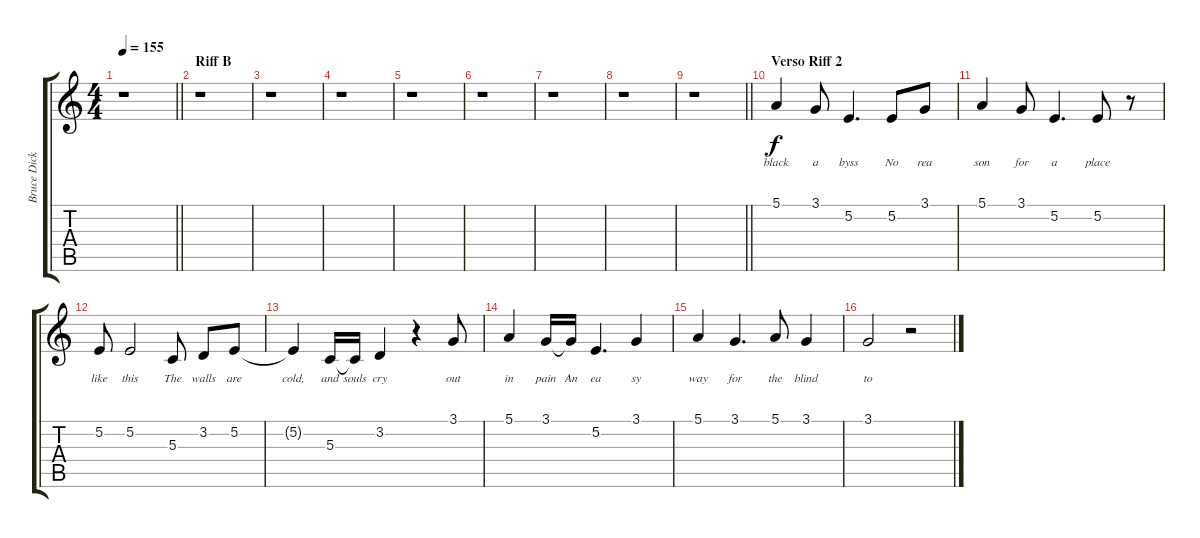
\track ("Bruce Dickinson" "Bruce Dick") {instrument lead2sawtooth}
\staff {score tabs}
\tuning (E4 B3 G3 D3 A2 E2) {hide}
\ts (4 4)
\tempo 155
\clef g2
\barLineRight lightlight
\ks c
r.1{dy f} |
\section ("" "Riff B")
r.1 |
r.1 |
r.1 |
r.1 |
r.1 |
r.1 |
r.1 |
\barLineRight lightlight
r.1 |
\section ("" "Verso Riff 2")
5.1.4{lyrics (0 "black") lyrics (1 "") lyrics (2 "") lyrics (3 "") lyrics (4 "")} 3.1.8{lyrics (0 "a") lyrics (1 "") lyrics (2 "") lyrics (3 "") lyrics (4 "")} 5.2.4{d lyrics (0 "byss") lyrics (1 "") lyrics (2 "") lyrics (3 "") lyrics (4 "")} 5.2.8{lyrics (0 "No") lyrics (1 "") lyrics (2 "") lyrics (3 "") lyrics (4 "")} 3.1.8{lyrics (0 "rea") lyrics (1 "") lyrics (2 "") lyrics (3 "") lyrics (4 "")} |
5.1.4{lyrics (0 "son") lyrics (1 "") lyrics (2 "") lyrics (3 "") lyrics (4 "")} 3.1.8{lyrics (0 "for") lyrics (1 "") lyrics (2 "") lyrics (3 "") lyrics (4 "")} 5.2.4{d lyrics (0 "a") lyrics (1 "") lyrics (2 "") lyrics (3 "") lyrics (4 "")} 5.2.8{lyrics (0 "place") lyrics (1 "") lyrics (2 "") lyrics (3 "") lyrics (4 "")} r.8 |
5.2.8{lyrics (0 "like") lyrics (1 "") lyrics (2 "") lyrics (3 "") lyrics (4 "")} 5.2.2{lyrics (0 "this") lyrics (1 "") lyrics (2 "") lyrics (3 "") lyrics (4 "")} 5.3.8{lyrics (0 "The") lyrics (1 "") lyrics (2 "") lyrics (3 "") lyrics (4 "")} 3.2.8{lyrics (0 "walls") lyrics (1 "") lyrics (2 "") lyrics (3 "") lyrics (4 "")} 5.2.8{lyrics (0 "are") lyrics (1 "") lyrics (2 "") lyrics (3 "") lyrics (4 "")} |
5.2{t}.4{lyrics (0 "cold,") lyrics (1 "") lyrics (2 "") lyrics (3 "") lyrics (4 "")} 5.3.16{lyrics (0 "and") lyrics (1 "") lyrics (2 "") lyrics (3 "") lyrics (4 "")} 5.3{t}.16{lyrics (0 "souls") lyrics (1 "") lyrics (2 "") lyrics (3 "") lyrics (4 "")} 3.2.4{lyrics (0 "cry") lyrics (1 "") lyrics (2 "") lyrics (3 "") lyrics (4 "")} r.4 3.1.8{lyrics (0 "out") lyrics (1 "") lyrics (2 "") lyrics (3 "") lyrics (4 "")} |
5.1.4{lyrics (0 "in") lyrics (1 "") lyrics (2 "") lyrics (3 "") lyrics (4 "")} 3.1.16{lyrics (0 "pain") lyrics (1 "") lyrics (2 "") lyrics (3 "") lyrics (4 "")} 3.1{t}.16{lyrics (0 "An") lyrics (1 "") lyrics (2 "") lyrics (3 "") lyrics (4 "")} 5.2.4{d lyrics (0 "ea") lyrics (1 "") lyrics (2 "") lyrics (3 "") lyrics (4 "")} 3.1.4{lyrics (0 "sy") lyrics (1 "") lyrics (2 "") lyrics (3 "") lyrics (4 "")} |
5.1.4{lyrics (0 "way") lyrics (1 "") lyrics (2 "") lyrics (3 "") lyrics (4 "")} 3.1.4{d lyrics (0 "for") lyrics (1 "") lyrics (2 "") lyrics (3 "") lyrics (4 "")} 5.1.8{lyrics (0 "the") lyrics (1 "") lyrics (2 "") lyrics (3 "") lyrics (4 "")} 3.1.4{lyrics (0 "blind") lyrics (1 "") lyrics (2 "") lyrics (3 "") lyrics (4 "")} |
3.1.2{lyrics (0 "to") lyrics (1 "") lyrics (2 "") lyrics (3 "") lyrics (4 "")} r.2
